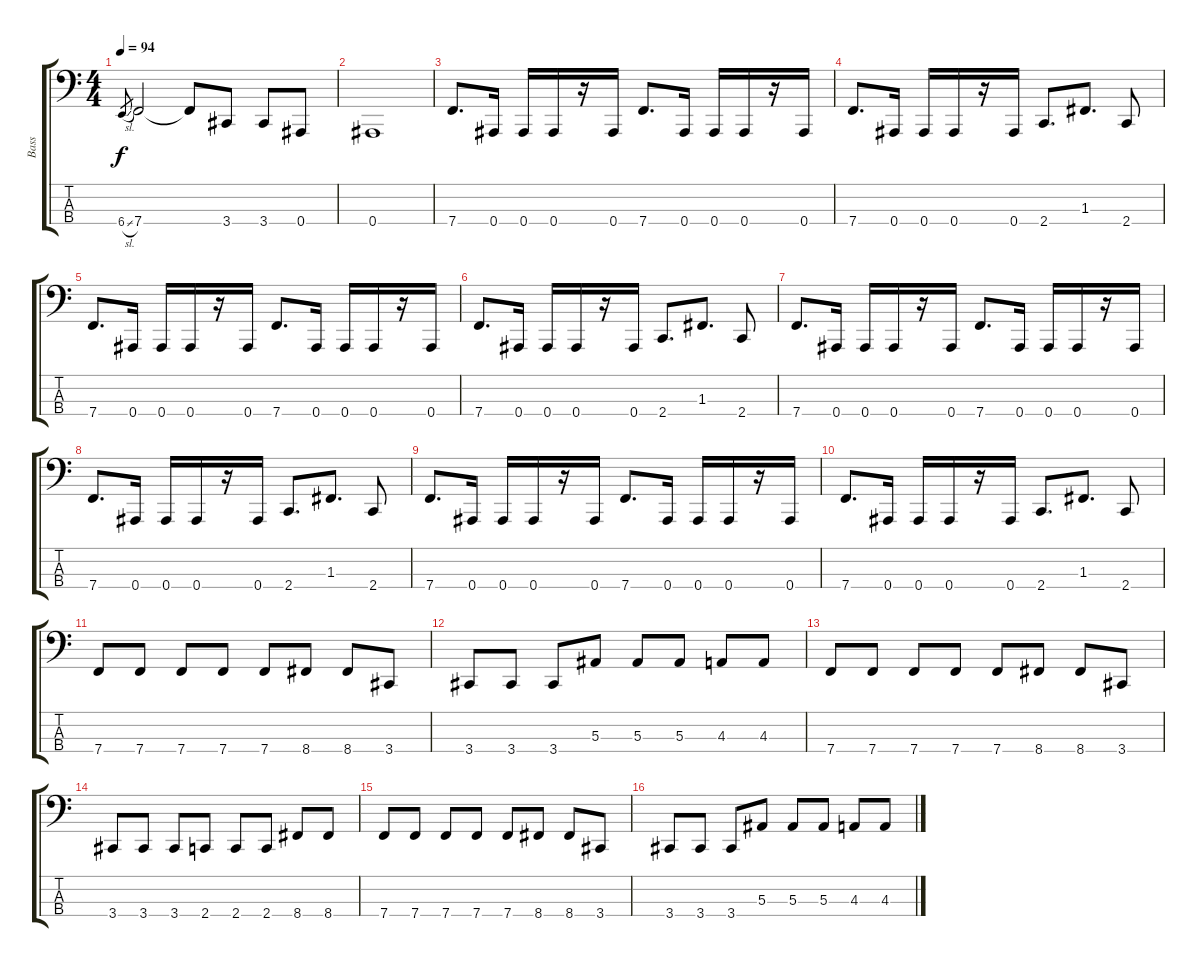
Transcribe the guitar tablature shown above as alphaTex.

\track ("Bass" "Bass") {instrument electricbasspick}
\staff {score tabs}
\tuning (Eb2 Bb1 F1 Bb0) {hide}
\ts (4 4)
\tempo 94
\clef f4
\ks c
6.4{sl}.8{gr dy f} 7.4.2 7.4{t}.8 3.4.8 3.4.8 0.4.8 |
0.4.1 |
7.4.8{d} 0.4.16 0.4.16 0.4.16 r.16 0.4.16 7.4.8{d} 0.4.16 0.4.16 0.4.16 r.16 0.4.16 |
7.4.8{d} 0.4.16 0.4.16 0.4.16 r.16 0.4.16 2.4.8{d} 1.3.8{d} 2.4.8 |
7.4.8{d} 0.4.16 0.4.16 0.4.16 r.16 0.4.16 7.4.8{d} 0.4.16 0.4.16 0.4.16 r.16 0.4.16 |
7.4.8{d} 0.4.16 0.4.16 0.4.16 r.16 0.4.16 2.4.8{d} 1.3.8{d} 2.4.8 |
7.4.8{d} 0.4.16 0.4.16 0.4.16 r.16 0.4.16 7.4.8{d} 0.4.16 0.4.16 0.4.16 r.16 0.4.16 |
7.4.8{d} 0.4.16 0.4.16 0.4.16 r.16 0.4.16 2.4.8{d} 1.3.8{d} 2.4.8 |
7.4.8{d} 0.4.16 0.4.16 0.4.16 r.16 0.4.16 7.4.8{d} 0.4.16 0.4.16 0.4.16 r.16 0.4.16 |
7.4.8{d} 0.4.16 0.4.16 0.4.16 r.16 0.4.16 2.4.8{d} 1.3.8{d} 2.4.8 |
7.4.8 7.4.8 7.4.8 7.4.8 7.4.8 8.4.8 8.4.8 3.4.8 |
3.4.8 3.4.8 3.4.8 5.3.8 5.3.8 5.3.8 4.3.8 4.3.8 |
7.4.8 7.4.8 7.4.8 7.4.8 7.4.8 8.4.8 8.4.8 3.4.8 |
3.4.8 3.4.8 3.4.8 2.4.8 2.4.8 2.4.8 8.4.8 8.4.8 |
7.4.8 7.4.8 7.4.8 7.4.8 7.4.8 8.4.8 8.4.8 3.4.8 |
3.4.8 3.4.8 3.4.8 5.3.8 5.3.8 5.3.8 4.3.8 4.3.8
